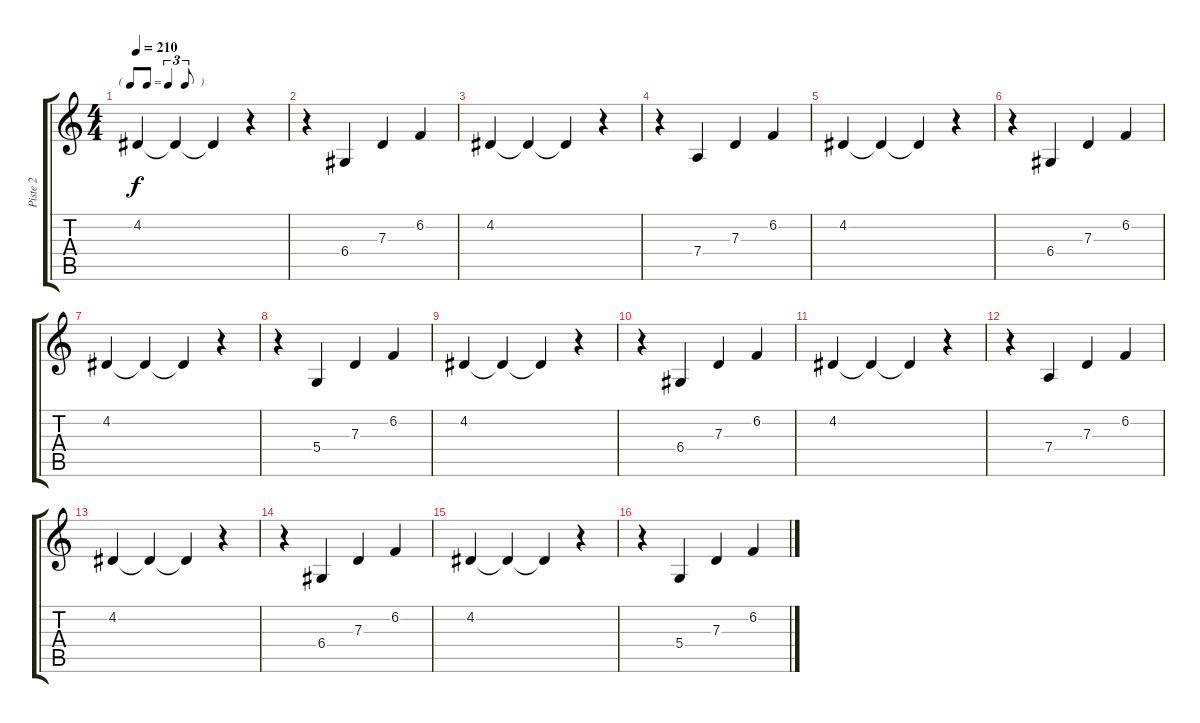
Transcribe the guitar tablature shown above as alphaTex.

\track ("Piste 2" "Piste 2") {instrument stringensemble1}
\staff {score tabs}
\tuning (E4 B3 G3 D3 A2 E2) {hide}
\ts (4 4)
\tf triplet8th
\tempo 210
\clef g2
\ks c
4.2.4{dy f} 4.2{t}.4 4.2{t}.4 r.4 |
r.4 6.4.4 7.3.4 6.2.4 |
4.2.4 4.2{t}.4 4.2{t}.4 r.4 |
r.4 7.4.4 7.3.4 6.2.4 |
4.2.4 4.2{t}.4 4.2{t}.4 r.4 |
r.4 6.4.4 7.3.4 6.2.4 |
4.2.4 4.2{t}.4 4.2{t}.4 r.4 |
r.4 5.4.4 7.3.4 6.2.4 |
4.2.4 4.2{t}.4 4.2{t}.4 r.4 |
r.4 6.4.4 7.3.4 6.2.4 |
4.2.4 4.2{t}.4 4.2{t}.4 r.4 |
r.4 7.4.4 7.3.4 6.2.4 |
4.2.4 4.2{t}.4 4.2{t}.4 r.4 |
r.4 6.4.4 7.3.4 6.2.4 |
4.2.4 4.2{t}.4 4.2{t}.4 r.4 |
r.4 5.4.4 7.3.4 6.2.4
